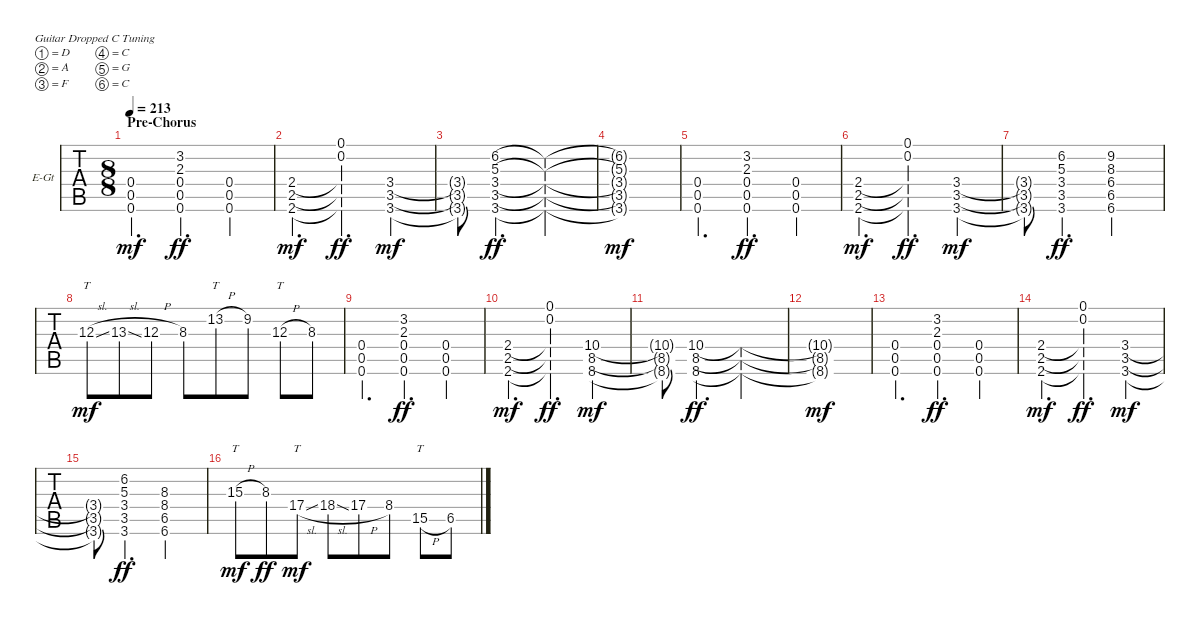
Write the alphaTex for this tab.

\defaultSystemsLayout 4
\bracketExtendMode groupsimilarinstruments
\firstSystemTrackNameOrientation horizontal
\otherSystemsTrackNameOrientation horizontal
\track ("Electric Guitar Left" "E-Gt") {instrument distortionguitar}
\staff {tabs}
\tuning (D4 A3 F3 C3 G2 C2)
\ts (8 8)
\section ("" "Pre-Chorus")
\tempo 213
\clef g2
\ks c
(0.6 0.5 0.4).4{d dy mf} (3.2 0.4 0.5 0.6 2.3).4{d dy ff} (0.4 0.5 0.6).4 |
(2.6 2.5 2.4).4{d dy mf} (0.2 2.6{t} 2.5{t} 2.4{t} 0.1).4{d dy ff} (3.6 3.5 3.4).4{dy mf} |
(3.4{t} 3.5{t} 3.6{t}).8 (6.2 3.4 3.5 3.6 5.3).4{d dy ff} (6.2{t} 3.4{t} 3.5{t} 3.6{t} 5.3{t}).2 |
(6.2{t} 3.4{t} 3.5{t} 3.6{t} 5.3{t}).1{dy mf} |
(0.6 0.5 0.4).4{d} (3.2 0.4 0.5 0.6 2.3).4{d dy ff} (0.4 0.5 0.6).4 |
(2.6 2.5 2.4).4{d dy mf} (0.2 2.6{t} 2.5{t} 2.4{t} 0.1).4{d dy ff} (3.6 3.5 3.4).4{dy mf} |
(3.4{t} 3.5{t} 3.6{t}).8 (6.2 3.4 3.5 3.6 5.3).4{d dy ff} (6.4 6.5 6.6 8.3 9.2).2 |
12.3{sl}.8{tt dy mf} 13.3{sl}.8 12.3{h}.8 8.3.8 13.2{h}.8{tt} 9.2.8 12.3{h}.8{tt} 8.3.8 |
(0.6 0.5 0.4).4{d} (3.2 0.4 0.5 0.6 2.3).4{d dy ff} (0.4 0.5 0.6).4 |
(2.6 2.5 2.4).4{d dy mf} (0.2 2.6{t} 2.5{t} 2.4{t} 0.1).4{d dy ff} (8.6 8.5 10.4).4{dy mf} |
(10.4{t} 8.5{t} 8.6{t}).8 (10.4 8.5 8.6).4{d dy ff} (10.4{t} 8.5{t} 8.6{t}).2 |
(10.4{t} 8.5{t} 8.6{t}).1{dy mf} |
(0.6 0.5 0.4).4{d} (3.2 0.4 0.5 0.6 2.3).4{d dy ff} (0.4 0.5 0.6).4 |
(2.6 2.5 2.4).4{d dy mf} (0.2 2.6{t} 2.5{t} 2.4{t} 0.1).4{d dy ff} (3.6 3.5 3.4).4{dy mf} |
(3.4{t} 3.5{t} 3.6{t}).8 (3.4 3.5 3.6 6.2 5.3).4{d dy ff} (8.4 6.5 6.6 8.3).2 |
15.3{h}.8{tt dy mf} 8.3.8{dy ff} 17.4{sl}.8{tt dy mf} 18.4{sl}.8 17.4{h}.8 8.4.8 15.5{h}.8{tt} 6.5.8
